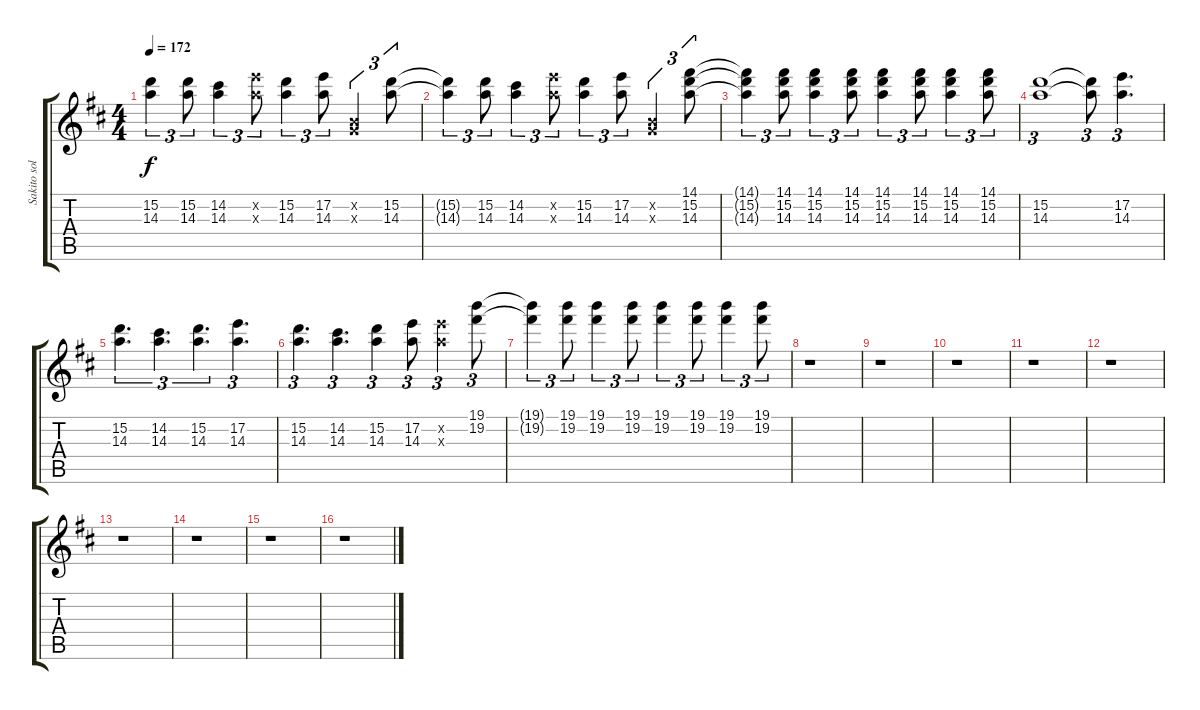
\track ("Sakito solo" "Sakito sol") {instrument overdrivenguitar}
\staff {score tabs}
\tuning (E4 B3 G3 D3 A2 E2) {hide}
\ts (4 4)
\tempo 172
\clef g2
\ks bminor
(15.2{t} 14.3{t}).4{tu (3 2) dy f} (15.2 14.3).8{tu (3 2)} (14.2 14.3).4{tu (3 2)} (17.2{x} 14.3{x}).8{tu (3 2)} (15.2 14.3).4{tu (3 2)} (17.2 14.3).8{tu (3 2)} (0.2{x} 0.3{x}).4{tu (3 2)} (15.2 14.3).8{tu (3 2)} |
(15.2{t} 14.3{t}).4{tu (3 2)} (15.2 14.3).8{tu (3 2)} (14.2 14.3).4{tu (3 2)} (17.2{x} 14.3{x}).8{tu (3 2)} (15.2 14.3).4{tu (3 2)} (17.2 14.3).8{tu (3 2)} (0.2{x} 0.3{x}).4{tu (3 2)} (14.1 15.2 14.3).8{tu (3 2)} |
(14.1{t} 15.2{t} 14.3{t}).4{tu (3 2)} (14.1 15.2 14.3).8{tu (3 2)} (14.1 15.2 14.3).4{tu (3 2)} (14.1 15.2 14.3).8{tu (3 2)} (14.1 15.2 14.3).4{tu (3 2)} (14.1 15.2 14.3).8{tu (3 2)} (14.1 15.2 14.3).4{tu (3 2)} (14.1 15.2 14.3).8{tu (3 2)} |
(15.2 14.3).1{tu (3 2)} (15.2{t} 14.3{t}).8{tu (3 2)} (17.2 14.3).4{d tu (3 2)} |
(15.2 14.3).4{d tu (3 2)} (14.2 14.3).4{d tu (3 2)} (15.2 14.3).4{d tu (3 2)} (17.2 14.3).4{d tu (3 2)} |
(15.2 14.3).4{d tu (3 2)} (14.2 14.3).4{d tu (3 2)} (15.2 14.3).4{tu (3 2)} (17.2 14.3).8{tu (3 2)} (17.2{x} 14.3{x}).4{tu (3 2)} (19.1 19.2).8{tu (3 2)} |
(19.1{t} 19.2{t}).4{tu (3 2)} (19.1 19.2).8{tu (3 2)} (19.1 19.2).4{tu (3 2)} (19.1 19.2).8{tu (3 2)} (19.1 19.2).4{tu (3 2)} (19.1 19.2).8{tu (3 2)} (19.1 19.2).4{tu (3 2)} (19.1 19.2).8{tu (3 2)} |
r.1 |
r.1 |
r.1 |
r.1 |
r.1 |
r.1 |
r.1 |
r.1 |
r.1
